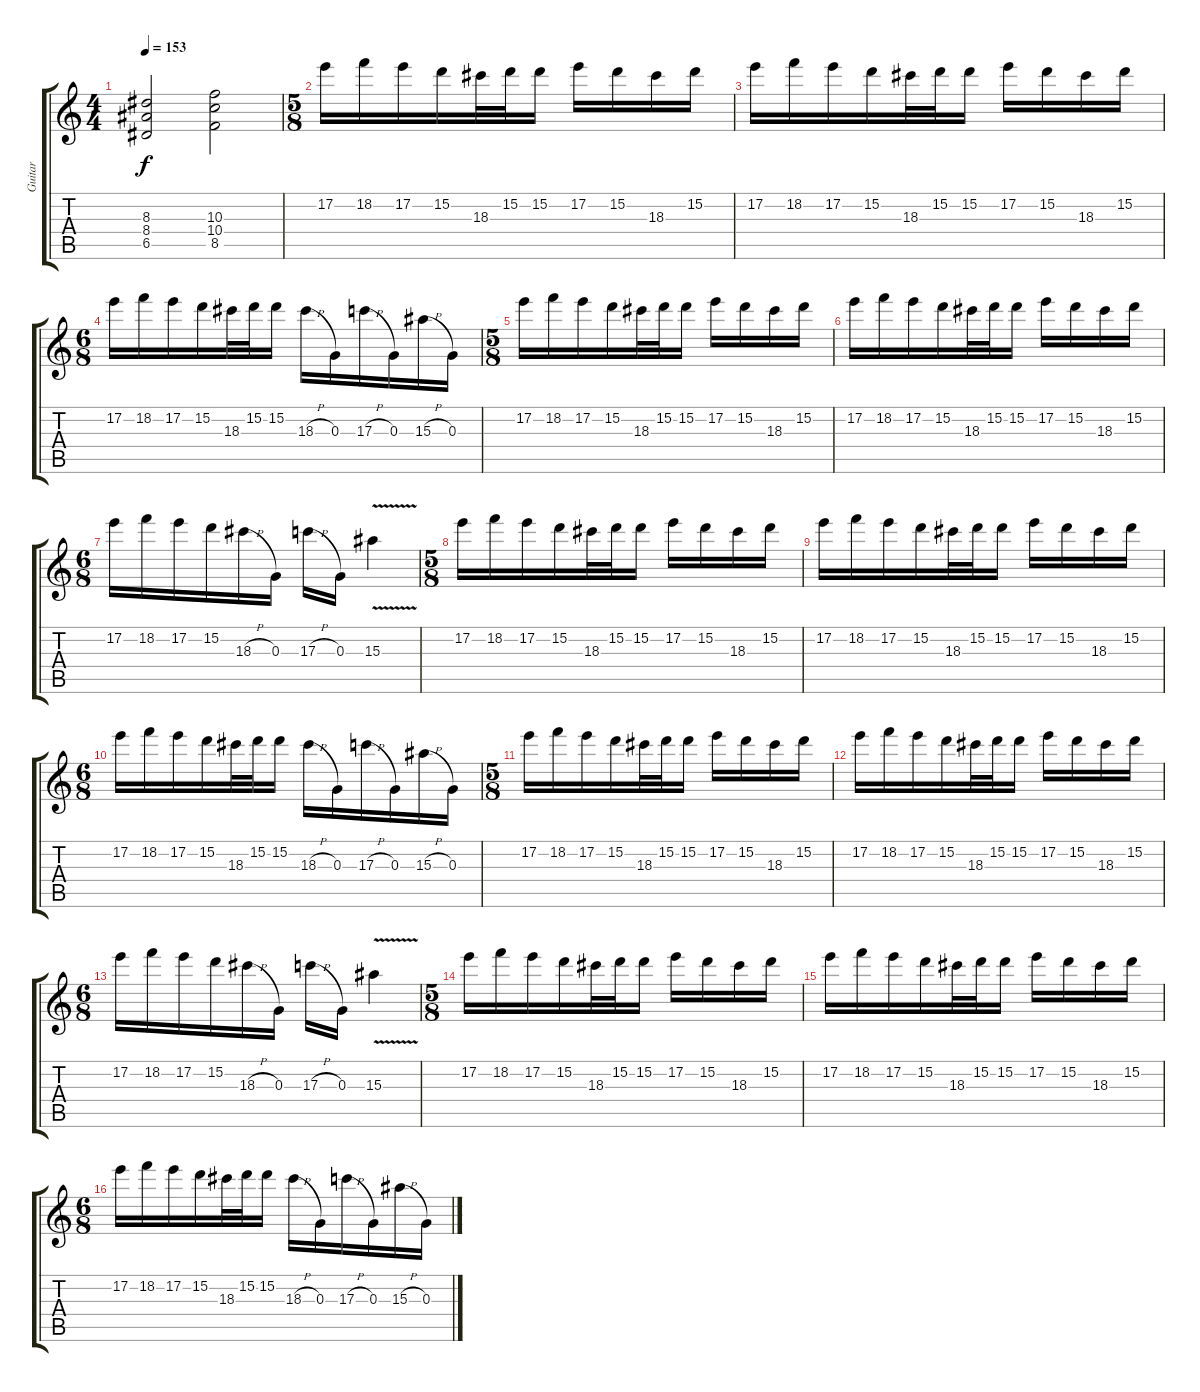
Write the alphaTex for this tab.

\track ("Guitar" "Guitar") {instrument distortionguitar}
\staff {score tabs}
\tuning (E4 B3 G3 D3 A2 E2) {hide}
\ts (4 4)
\tempo 153
\clef g2
\ks c
(8.3 8.4 6.5).2{dy f} (10.3 10.4 8.5).2 |
\ts (5 8)
17.2.16 18.2.16 17.2.16 15.2.16 18.3.32 15.2.32 15.2.16 17.2.16 15.2.16 18.3.16 15.2.16 |
17.2.16 18.2.16 17.2.16 15.2.16 18.3.32 15.2.32 15.2.16 17.2.16 15.2.16 18.3.16 15.2.16 |
\ts (6 8)
17.2.16 18.2.16 17.2.16 15.2.16 18.3.32 15.2.32 15.2.16 18.3{h}.16 0.3.16 17.3{h}.16 0.3.16 15.3{h}.16 0.3.16 |
\ts (5 8)
17.2.16 18.2.16 17.2.16 15.2.16 18.3.32 15.2.32 15.2.16 17.2.16 15.2.16 18.3.16 15.2.16 |
17.2.16 18.2.16 17.2.16 15.2.16 18.3.32 15.2.32 15.2.16 17.2.16 15.2.16 18.3.16 15.2.16 |
\ts (6 8)
17.2.16 18.2.16 17.2.16 15.2.16 18.3{h}.16 0.3.16 17.3{h}.16 0.3.16 15.3{v}.4 |
\ts (5 8)
17.2.16 18.2.16 17.2.16 15.2.16 18.3.32 15.2.32 15.2.16 17.2.16 15.2.16 18.3.16 15.2.16 |
17.2.16 18.2.16 17.2.16 15.2.16 18.3.32 15.2.32 15.2.16 17.2.16 15.2.16 18.3.16 15.2.16 |
\ts (6 8)
17.2.16 18.2.16 17.2.16 15.2.16 18.3.32 15.2.32 15.2.16 18.3{h}.16 0.3.16 17.3{h}.16 0.3.16 15.3{h}.16 0.3.16 |
\ts (5 8)
17.2.16 18.2.16 17.2.16 15.2.16 18.3.32 15.2.32 15.2.16 17.2.16 15.2.16 18.3.16 15.2.16 |
17.2.16 18.2.16 17.2.16 15.2.16 18.3.32 15.2.32 15.2.16 17.2.16 15.2.16 18.3.16 15.2.16 |
\ts (6 8)
17.2.16 18.2.16 17.2.16 15.2.16 18.3{h}.16 0.3.16 17.3{h}.16 0.3.16 15.3{v}.4 |
\ts (5 8)
17.2.16 18.2.16 17.2.16 15.2.16 18.3.32 15.2.32 15.2.16 17.2.16 15.2.16 18.3.16 15.2.16 |
17.2.16 18.2.16 17.2.16 15.2.16 18.3.32 15.2.32 15.2.16 17.2.16 15.2.16 18.3.16 15.2.16 |
\ts (6 8)
17.2.16 18.2.16 17.2.16 15.2.16 18.3.32 15.2.32 15.2.16 18.3{h}.16 0.3.16 17.3{h}.16 0.3.16 15.3{h}.16 0.3.16
